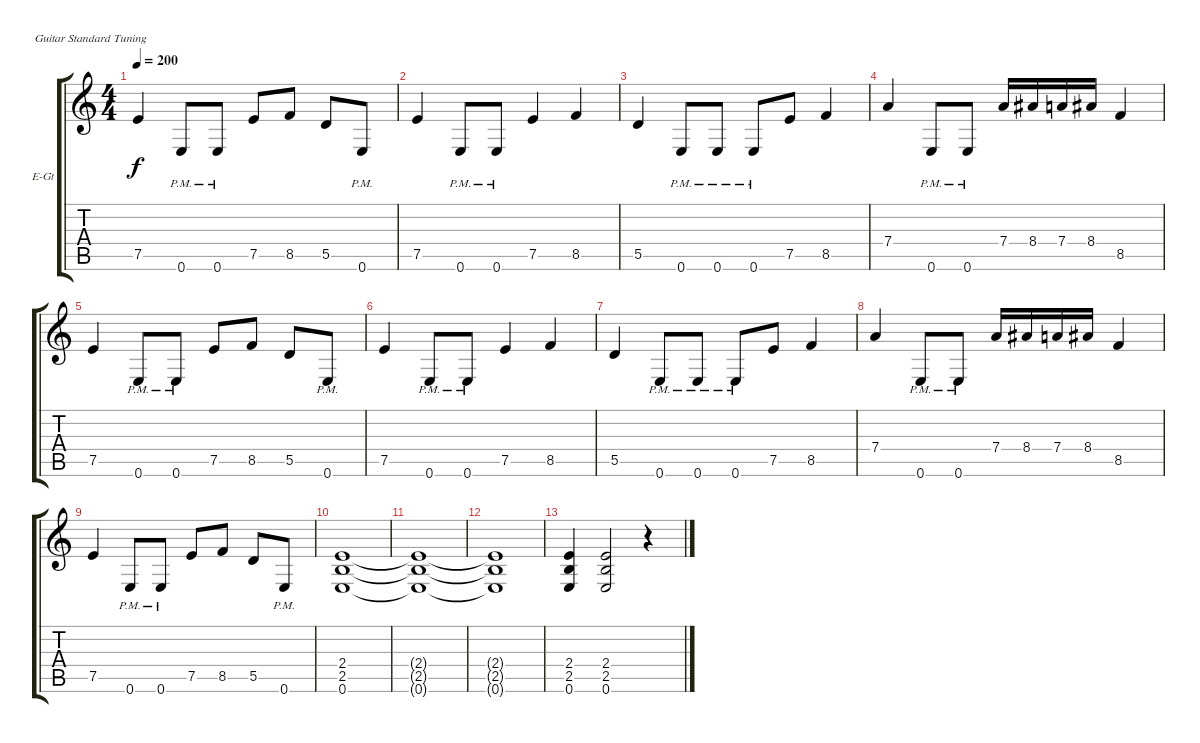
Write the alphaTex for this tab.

\defaultSystemsLayout 4
\bracketExtendMode groupsimilarinstruments
\firstSystemTrackNameOrientation horizontal
\otherSystemsTrackNameOrientation horizontal
\track ("Electric Guitar" "E-Gt") {instrument distortionguitar}
\staff {score tabs}
\tuning (E4 B3 G3 D3 A2 E2)
\ts (4 4)
\tempo 200
\clef g2
\ks c
7.5.4{dy f} 0.6{pm}.8 0.6{pm}.8 7.5.8 8.5.8 5.5.8 0.6{pm}.8 |
7.5.4 0.6{pm}.8 0.6{pm}.8 7.5.4 8.5.4 |
5.5.4 0.6{pm}.8 0.6{pm}.8 0.6{pm}.8 7.5.8 8.5.4 |
7.4.4 0.6{pm}.8 0.6{pm}.8 7.4.16 8.4.16 7.4.16 8.4.16 8.5.4 |
7.5.4 0.6{pm}.8 0.6{pm}.8 7.5.8 8.5.8 5.5.8 0.6{pm}.8 |
7.5.4 0.6{pm}.8 0.6{pm}.8 7.5.4 8.5.4 |
5.5.4 0.6{pm}.8 0.6{pm}.8 0.6{pm}.8 7.5.8 8.5.4 |
7.4.4 0.6{pm}.8 0.6{pm}.8 7.4.16 8.4.16 7.4.16 8.4.16 8.5.4 |
7.5.4 0.6{pm}.8 0.6{pm}.8 7.5.8 8.5.8 5.5.8 0.6{pm}.8 |
(0.6 2.5 2.4).1 |
(0.6{t} 2.5{t} 2.4{t}).1 |
(0.6{t} 2.5{t} 2.4{t}).1 |
(0.6 2.5 2.4).4 (0.6 2.5 2.4).2 r.4
